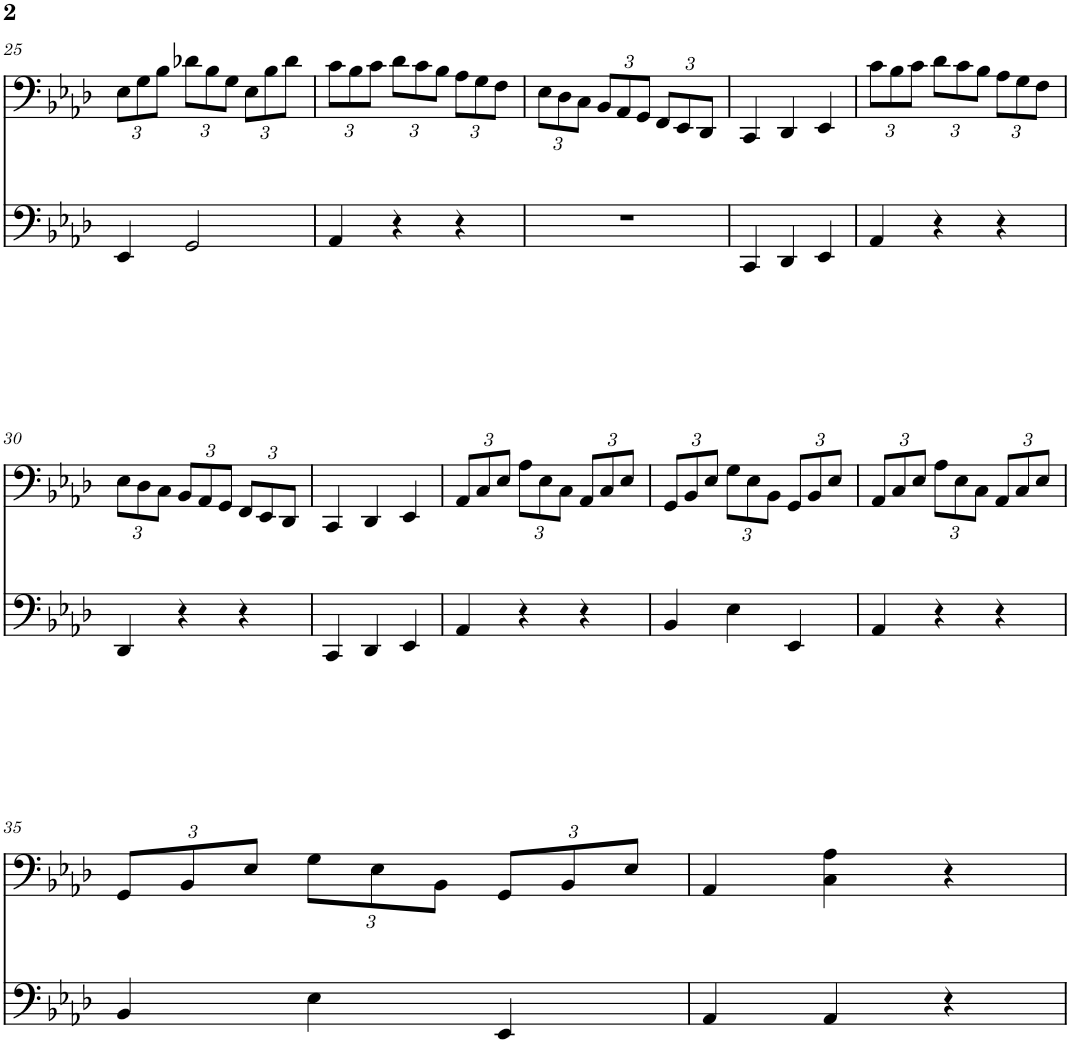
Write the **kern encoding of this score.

**kern	**kern
*part2	*part1
*staff2	*staff1
*I"???	*I"???
!!LO:PB:g=z
*clefF4	*clefF4
*k[b-e-a-d-]	*k[b-e-a-d-]
*	*Xbrackettup
=25	=25
4EE-/	12E-\L
.	12G\
.	12B-\J
2GG/	12d-X\L
.	12B-\
.	12G\J
.	12E-\L
.	12B-\
.	12d-\J
=26	=26
4AA-/	12c\L
.	12B-\
.	12c\J
4r	12d-\L
.	12c\
.	12B-\J
4r	12A-\L
.	12G\
.	12F\J
=27	=27
1r	12E-\L
.	12D-\
.	12C\J
.	12BB-/L
.	12AA-/
.	12GG/J
.	12FF/L
.	12EE-/
.	12DD-/J
.	4ryy
=28	=28
4CC/	4CC/
4DD-/	4DD-/
4EE-/	4EE-/
=29	=29
4AA-/	12c\L
.	12B-\
.	12c\J
4r	12d-\L
.	12c\
.	12B-\J
4r	12A-\L
.	12G\
.	12F\J
!!LO:LB:g=z
=30	=30
4DD-/	12E-\L
.	12D-\
.	12C\J
4r	12BB-/L
.	12AA-/
.	12GG/J
4r	12FF/L
.	12EE-/
.	12DD-/J
=31	=31
4CC/	4CC/
4DD-/	4DD-/
4EE-/	4EE-/
=32	=32
4AA-/	12AA-/L
.	12C/
.	12E-/J
4r	12A-\L
.	12E-\
.	12C\J
4r	12AA-/L
.	12C/
.	12E-/J
=33	=33
4BB-/	12GG/L
.	12BB-/
.	12E-/J
4E-\	12G\L
.	12E-\
.	12BB-\J
4EE-/	12GG/L
.	12BB-/
.	12E-/J
=34	=34
4AA-/	12AA-/L
.	12C/
.	12E-/J
4r	12A-\L
.	12E-\
.	12C\J
4r	12AA-/L
.	12C/
.	12E-/J
!!LO:LB:g=z
=35	=35
4BB-/	12GG/L
.	12BB-/
.	12E-/J
4E-\	12G\L
.	12E-\
.	12BB-\J
4EE-/	12GG/L
.	12BB-/
.	12E-/J
=36	=36
4AA-/	4AA-/
4AA-/	4C\ 4A-\
4r	4r
=	=
*-	*-
